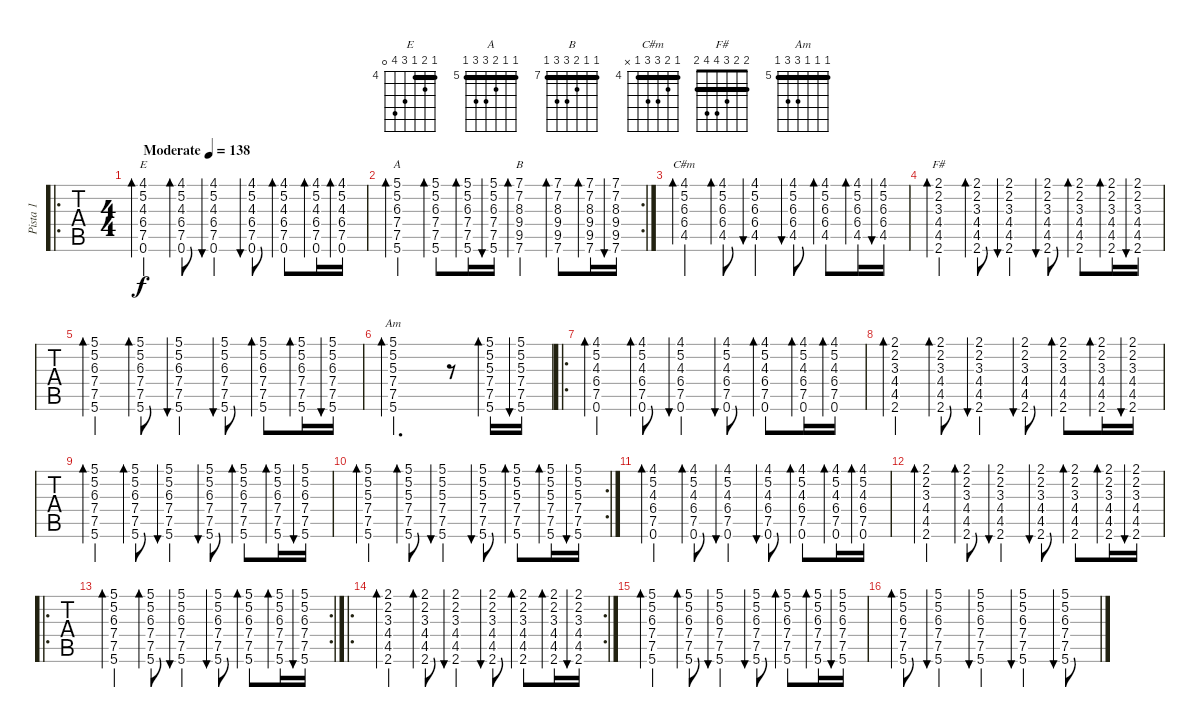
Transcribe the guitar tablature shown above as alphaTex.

\track ("Pista 1" "Pista 1") {instrument acousticguitarsteel}
\staff {tabs}
\tuning (E4 B3 G3 D3 A2 E2) {hide}
\chord ("E" 4 5 4 6 7 0) {firstfret 4 barre 4}
\chord ("A" 5 5 6 7 7 5) {firstfret 5 barre 5}
\chord ("B" 7 7 8 9 9 7) {firstfret 7 barre 7}
\chord ("C#m" 4 5 6 6 4 x) {firstfret 4 barre 4}
\chord ("F#" 2 2 3 4 4 2) {barre 2}
\chord ("Am" 5 5 5 7 7 5) {firstfret 5 barre 5}
\ro
\ts (4 4)
\tempo (138 "Moderate")
\clef g2
\ks c
(4.1 5.2 4.3 6.4 7.5 0.6).4{bd 60 ch "E" dy f instrument acousticguitarsteel} (4.1 5.2 4.3 6.4 7.5 0.6).8{bd 60} (4.1 5.2 4.3 6.4 7.5 0.6).4{bu 60} (4.1 5.2 4.3 6.4 7.5 0.6).8{bu 60} (4.1 5.2 4.3 6.4 7.5 0.6).8{bd 60} (4.1 5.2 4.3 6.4 7.5 0.6).16{bd 60} (4.1 5.2 4.3 6.4 7.5 0.6).16{bd 60} |
\rc 2
(5.1 5.2 6.3 7.4 7.5 5.6).4{bd 60 ch "A"} (5.1 5.2 6.3 7.4 7.5 5.6).8{bd 60} (5.1 5.2 6.3 7.4 7.5 5.6).16{bd 60} (5.1 5.2 6.3 7.4 7.5 5.6).16{bu 60} (7.1 7.2 8.3 9.4 9.5 7.6).4{bd 60 ch "B"} (7.1 7.2 8.3 9.4 9.5 7.6).8{bd 60} (7.1 7.2 8.3 9.4 9.5 7.6).16{bd 60} (7.1 7.2 8.3 9.4 9.5 7.6).16{bu 60} |
(4.1 5.2 6.3 6.4 4.5).4{bd 60 ch "C#m"} (4.1 5.2 6.3 6.4 4.5).8{bd 60} (4.1 5.2 6.3 6.4 4.5).4{bu 60} (4.1 5.2 6.3 6.4 4.5).8{bu 60} (4.1 5.2 6.3 6.4 4.5).8{bd 60} (4.1 5.2 6.3 6.4 4.5).16{bd 60} (4.1 5.2 6.3 6.4 4.5).16{bu 60} |
(2.1 2.2 3.3 4.4 4.5 2.6).4{bd 60 ch "F#"} (2.1 2.2 3.3 4.4 4.5 2.6).8{bd 60} (2.1 2.2 3.3 4.4 4.5 2.6).4{bu 60} (2.1 2.2 3.3 4.4 4.5 2.6).8{bu 60} (2.1 2.2 3.3 4.4 4.5 2.6).8{bd 60} (2.1 2.2 3.3 4.4 4.5 2.6).16{bd 60} (2.1 2.2 3.3 4.4 4.5 2.6).16{bu 60} |
(5.1 5.2 6.3 7.4 7.5 5.6).4{bd 60} (5.1 5.2 6.3 7.4 7.5 5.6).8{bd 60} (5.1 5.2 6.3 7.4 7.5 5.6).4{bu 60} (5.1 5.2 6.3 7.4 7.5 5.6).8{bu 60} (5.1 5.2 6.3 7.4 7.5 5.6).8{bd 60} (5.1 5.2 6.3 7.4 7.5 5.6).16{bd 60} (5.1 5.2 6.3 7.4 7.5 5.6).16{bu 60} |
(5.1 5.2 5.3 7.4 7.5 5.6).2{d bd 60 ch "Am"} r.8 (5.1 5.2 5.3 7.4 7.5 5.6).16{bd 60} (5.1 5.2 5.3 7.4 7.5 5.6).16{bu 60} |
\ro
(4.1 5.2 4.3 6.4 7.5 0.6).4{bd 60} (4.1 5.2 4.3 6.4 7.5 0.6).8{bd 60} (4.1 5.2 4.3 6.4 7.5 0.6).4{bu 60} (4.1 5.2 4.3 6.4 7.5 0.6).8{bu 60} (4.1 5.2 4.3 6.4 7.5 0.6).8{bd 60} (4.1 5.2 4.3 6.4 7.5 0.6).16{bd 60} (4.1 5.2 4.3 6.4 7.5 0.6).16{bd 60} |
(2.1 2.2 3.3 4.4 4.5 2.6).4{bd 60} (2.1 2.2 3.3 4.4 4.5 2.6).8{bd 60} (2.1 2.2 3.3 4.4 4.5 2.6).4{bu 60} (2.1 2.2 3.3 4.4 4.5 2.6).8{bu 60} (2.1 2.2 3.3 4.4 4.5 2.6).8{bd 60} (2.1 2.2 3.3 4.4 4.5 2.6).16{bd 60} (2.1 2.2 3.3 4.4 4.5 2.6).16{bu 60} |
(5.1 5.2 6.3 7.4 7.5 5.6).4{bd 60} (5.1 5.2 6.3 7.4 7.5 5.6).8{bd 60} (5.1 5.2 6.3 7.4 7.5 5.6).4{bu 60} (5.1 5.2 6.3 7.4 7.5 5.6).8{bu 60} (5.1 5.2 6.3 7.4 7.5 5.6).8{bd 60} (5.1 5.2 6.3 7.4 7.5 5.6).16{bd 60} (5.1 5.2 6.3 7.4 7.5 5.6).16{bu 60} |
\rc 2
(5.1 5.2 5.3 7.4 7.5 5.6).4{bd 60} (5.1 5.2 5.3 7.4 7.5 5.6).8{bd 60} (5.1 5.2 5.3 7.4 7.5 5.6).4{bu 60} (5.1 5.2 5.3 7.4 7.5 5.6).8{bu 60} (5.1 5.2 5.3 7.4 7.5 5.6).8{bd 60} (5.1 5.2 5.3 7.4 7.5 5.6).16{bd 60} (5.1 5.2 5.3 7.4 7.5 5.6).16{bu 60} |
(4.1 5.2 4.3 6.4 7.5 0.6).4{bd 60} (4.1 5.2 4.3 6.4 7.5 0.6).8{bd 60} (4.1 5.2 4.3 6.4 7.5 0.6).4{bu 60} (4.1 5.2 4.3 6.4 7.5 0.6).8{bu 60} (4.1 5.2 4.3 6.4 7.5 0.6).8{bd 60} (4.1 5.2 4.3 6.4 7.5 0.6).16{bd 60} (4.1 5.2 4.3 6.4 7.5 0.6).16{bd 60} |
(2.1 2.2 3.3 4.4 4.5 2.6).4{bd 60} (2.1 2.2 3.3 4.4 4.5 2.6).8{bd 60} (2.1 2.2 3.3 4.4 4.5 2.6).4{bu 60} (2.1 2.2 3.3 4.4 4.5 2.6).8{bu 60} (2.1 2.2 3.3 4.4 4.5 2.6).8{bd 60} (2.1 2.2 3.3 4.4 4.5 2.6).16{bd 60} (2.1 2.2 3.3 4.4 4.5 2.6).16{bu 60} |
\ro
\rc 2
(5.1 5.2 6.3 7.4 7.5 5.6).4{bd 60} (5.1 5.2 6.3 7.4 7.5 5.6).8{bd 60} (5.1 5.2 6.3 7.4 7.5 5.6).4{bu 60} (5.1 5.2 6.3 7.4 7.5 5.6).8{bu 60} (5.1 5.2 6.3 7.4 7.5 5.6).8{bd 60} (5.1 5.2 6.3 7.4 7.5 5.6).16{bd 60} (5.1 5.2 6.3 7.4 7.5 5.6).16{bu 60} |
\ro
\rc 2
(2.1 2.2 3.3 4.4 4.5 2.6).4{bd 60} (2.1 2.2 3.3 4.4 4.5 2.6).8{bd 60} (2.1 2.2 3.3 4.4 4.5 2.6).4{bu 60} (2.1 2.2 3.3 4.4 4.5 2.6).8{bu 60} (2.1 2.2 3.3 4.4 4.5 2.6).8{bd 60} (2.1 2.2 3.3 4.4 4.5 2.6).16{bd 60} (2.1 2.2 3.3 4.4 4.5 2.6).16{bu 60} |
(5.1 5.2 6.3 7.4 7.5 5.6).4{bd 60} (5.1 5.2 6.3 7.4 7.5 5.6).8{bd 60} (5.1 5.2 6.3 7.4 7.5 5.6).4{bu 60} (5.1 5.2 6.3 7.4 7.5 5.6).8{bu 60} (5.1 5.2 6.3 7.4 7.5 5.6).8{bd 60} (5.1 5.2 6.3 7.4 7.5 5.6).16{bd 60} (5.1 5.2 6.3 7.4 7.5 5.6).16{bu 60} |
(5.1 5.2 6.3 7.4 7.5 5.6).8{bd 60} (5.1 5.2 6.3 7.4 7.5 5.6).4{bu 60} (5.1 5.2 6.3 7.4 7.5 5.6).4{bu 60} (5.1 5.2 6.3 7.4 7.5 5.6).4{bu 60} (5.1 5.2 6.3 7.4 7.5 5.6).8{bu 60}
